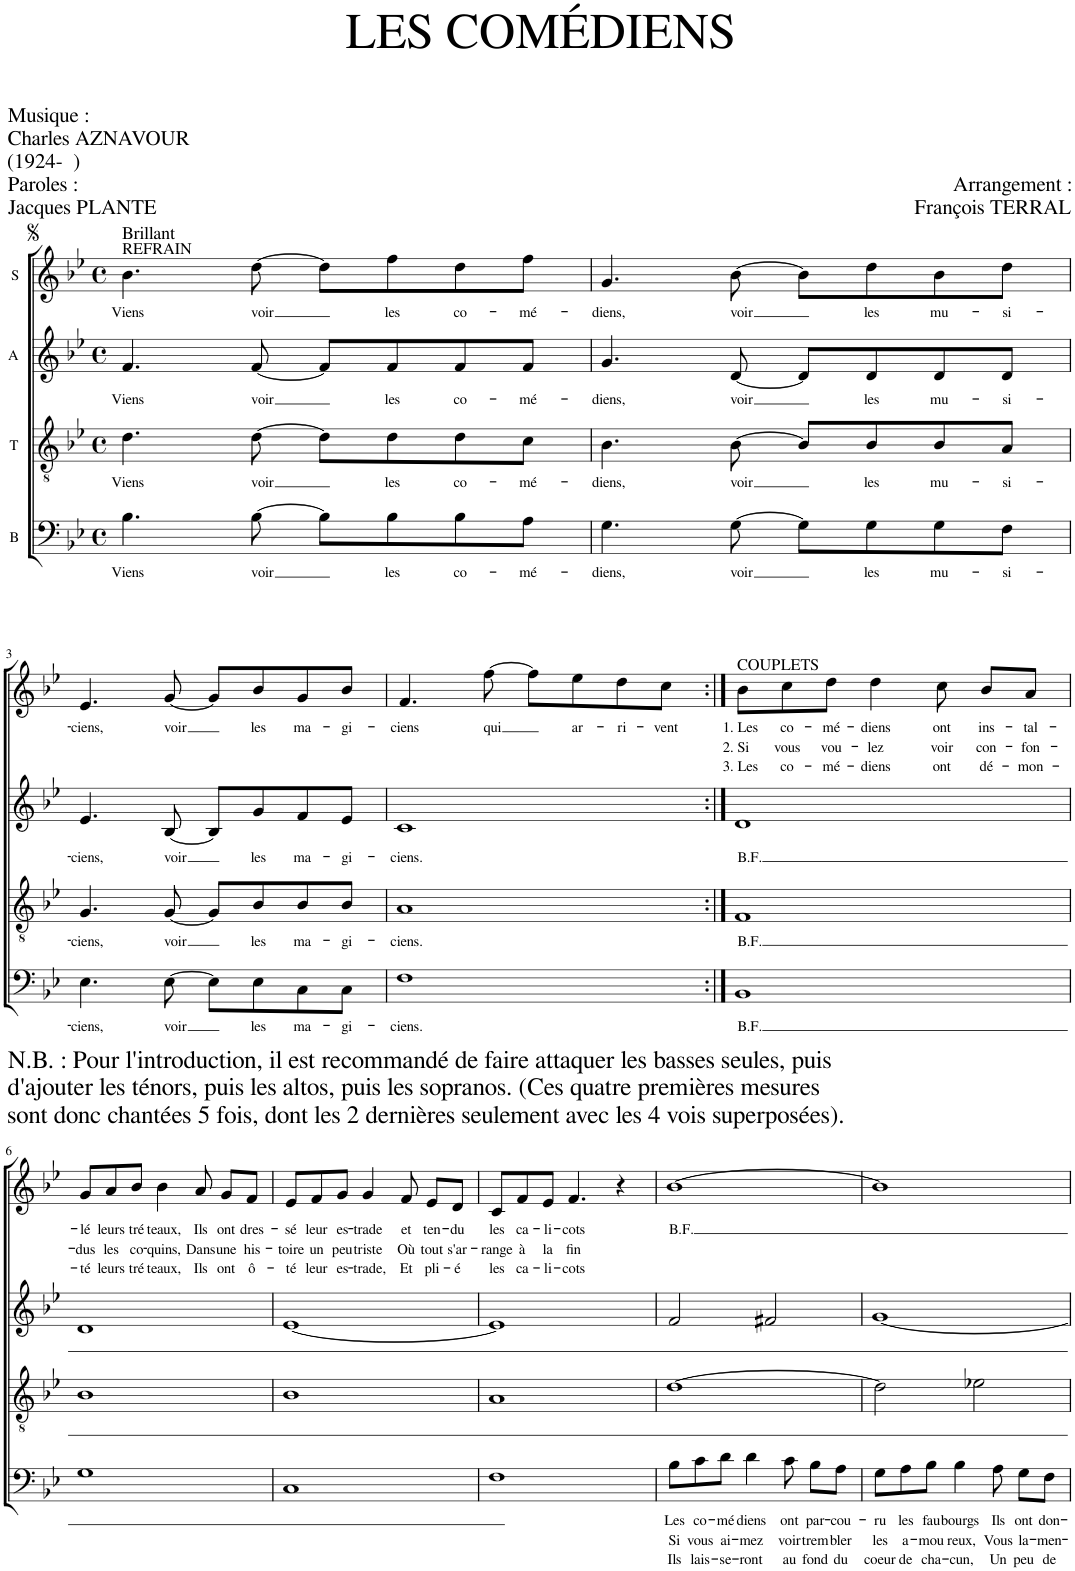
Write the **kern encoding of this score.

**kern	**text	**text	**text	**kern	**text	**kern	**text	**kern	**text	**text	**text
*part4	*part4	*part4	*part4	*part3	*part3	*part2	*part2	*part1	*part1	*part1	*part1
*staff4	*staff4	*staff4	*staff4	*staff3	*staff3	*staff2	*staff2	*staff1	*staff1	*staff1	*staff1
*I"B	*	*	*	*I"T	*	*I"A	*	*I"S	*	*	*
*clefF4	*	*	*	*clefGv2	*	*clefG2	*	*clefG2	*	*	*
*	*	*	*	*Trd4c7	*	*Trd1c2	*	*	*	*	*
*k[b-e-]	*	*	*	*k[b-e-]	*	*k[b-e-]	*	*k[b-e-]	*	*	*
*M4/4	*	*	*	*M4/4	*	*M4/4	*	*M4/4	*	*	*
*met(c)	*	*	*	*met(c)	*	*met(c)	*	*met(c)	*	*	*
=1	=1	=1	=1	=1	=1	=1	=1	=1	=1	=1	=1
!	!	!	!	!	!	!	!	!LO:TX:a:t=REFRAIN	!	!	!
!	!	!	!	!	!	!	!	!LO:TX:a:t=Brillant	!	!	!
!	!LO:LY:b	!	!	!	!LO:LY:b	!	!LO:LY:b	!	!LO:LY:b	!	!
4.B-\	Viens	.	.	4.d\	Viens	4.f/	Viens	4.b-\	Viens	.	.
!	!LO:LY:b	!	!	!	!LO:LY:b	!	!LO:LY:b	!	!LO:LY:b	!	!
[8B-\	voir	.	.	[8d\	voir	[8f/	voir	[8dd\	voir	.	.
8B-\L]	.	.	.	8d\L]	.	8f/L]	.	8dd\L]	.	.	.
!	!LO:LY:b	!	!	!	!LO:LY:b	!	!LO:LY:b	!	!LO:LY:b	!	!
8B-\	les	.	.	8d\	les	8f/	les	8ff\	les	.	.
!	!LO:LY:b	!	!	!	!LO:LY:b	!	!LO:LY:b	!	!LO:LY:b	!	!
8B-\	co-	.	.	8d\	co-	8f/	co-	8dd\	co-	.	.
!	!LO:LY:b	!	!	!	!LO:LY:b	!	!LO:LY:b	!	!LO:LY:b	!	!
8A\J	-mé-	.	.	8c\J	-mé-	8f/J	-mé-	8ff\J	-mé-	.	.
=2	=2	=2	=2	=2	=2	=2	=2	=2	=2	=2	=2
!	!LO:LY:b	!	!	!	!LO:LY:b	!	!LO:LY:b	!	!LO:LY:b	!	!
4.G\	-diens,	.	.	4.B-\	-diens,	4.g/	-diens,	4.g/	-diens,	.	.
!	!LO:LY:b	!	!	!	!LO:LY:b	!	!LO:LY:b	!	!LO:LY:b	!	!
[8G\	voir	.	.	[8B-\	voir	[8d/	voir	[8b-\	voir	.	.
8G\L]	.	.	.	8B-/L]	.	8d/L]	.	8b-\L]	.	.	.
!	!LO:LY:b	!	!	!	!LO:LY:b	!	!LO:LY:b	!	!LO:LY:b	!	!
8G\	les	.	.	8B-/	les	8d/	les	8dd\	les	.	.
!	!LO:LY:b	!	!	!	!LO:LY:b	!	!LO:LY:b	!	!LO:LY:b	!	!
8G\	mu-	.	.	8B-/	mu-	8d/	mu-	8b-\	mu-	.	.
!	!LO:LY:b	!	!	!	!LO:LY:b	!	!LO:LY:b	!	!LO:LY:b	!	!
8F\J	-si-	.	.	8A/J	-si-	8d/J	-si-	8dd\J	-si-	.	.
!!LO:LB:g=z
=3	=3	=3	=3	=3	=3	=3	=3	=3	=3	=3	=3
!	!LO:LY:b	!	!	!	!LO:LY:b	!	!LO:LY:b	!	!LO:LY:b	!	!
4.E-\	-ciens,	.	.	4.G/	-ciens,	4.e-/	-ciens,	4.e-/	-ciens,	.	.
!	!LO:LY:b	!	!	!	!LO:LY:b	!	!LO:LY:b	!	!LO:LY:b	!	!
[8E-\	voir	.	.	[8G/	voir	[8B-/	voir	[8g/	voir	.	.
8E-\L]	.	.	.	8G/L]	.	8B-/L]	.	8g/L]	.	.	.
!	!LO:LY:b	!	!	!	!LO:LY:b	!	!LO:LY:b	!	!LO:LY:b	!	!
8E-\	les	.	.	8B-/	les	8g/	les	8b-/	les	.	.
!	!LO:LY:b	!	!	!	!LO:LY:b	!	!LO:LY:b	!	!LO:LY:b	!	!
8C\	ma-	.	.	8B-/	ma-	8f/	ma-	8g/	ma-	.	.
!	!LO:LY:b	!	!	!	!LO:LY:b	!	!LO:LY:b	!	!LO:LY:b	!	!
8C\J	-gi-	.	.	8B-/J	-gi-	8e-/J	-gi-	8b-/J	-gi-	.	.
=4	=4	=4	=4	=4	=4	=4	=4	=4	=4	=4	=4
!	!LO:LY:b	!	!	!	!LO:LY:b	!	!LO:LY:b	!	!LO:LY:b	!	!
1F	-ciens.	.	.	1A	-ciens.	1c	-ciens.	4.f/	-ciens	.	.
!	!	!	!	!	!	!	!	!	!LO:LY:b	!	!
.	.	.	.	.	.	.	.	[8ff\	qui	.	.
.	.	.	.	.	.	.	.	8ff\L]	.	.	.
!	!	!	!	!	!	!	!	!	!LO:LY:b	!	!
.	.	.	.	.	.	.	.	8ee-\	ar-	.	.
!	!	!	!	!	!	!	!	!	!LO:LY:b	!	!
.	.	.	.	.	.	.	.	8dd\	-ri-	.	.
!	!	!	!	!	!	!	!	!	!LO:LY:b	!	!
.	.	.	.	.	.	.	.	8cc\J	-vent	.	.
=5:|!	=5:|!	=5:|!	=5:|!	=5:|!	=5:|!	=5:|!	=5:|!	=5:|!	=5:|!	=5:|!	=5:|!
!	!	!	!	!	!	!	!	!LO:TX:a:t=COUPLETS	!	!	!
!	!LO:LY:b	!	!	!	!LO:LY:b	!	!LO:LY:b	!	!LO:LY:b	!LO:LY:b	!LO:LY:b
1BB-	B.F.	.	.	1F	B.F.	1d	B.F.	8b-\L	1. Les	2. Si	3. Les
!	!	!	!	!	!	!	!	!	!LO:LY:b	!LO:LY:b	!LO:LY:b
.	.	.	.	.	.	.	.	8cc\	co-	vous	co-
!	!	!	!	!	!	!	!	!	!LO:LY:b	!LO:LY:b	!LO:LY:b
.	.	.	.	.	.	.	.	8dd\J	-mé-	vou-	-mé-
!	!	!	!	!	!	!	!	!	!LO:LY:b	!LO:LY:b	!LO:LY:b
.	.	.	.	.	.	.	.	4dd\	-diens	-lez	-diens
!	!	!	!	!	!	!	!	!	!LO:LY:b	!LO:LY:b	!LO:LY:b
.	.	.	.	.	.	.	.	8cc\	ont	voir	ont
!	!	!	!	!	!	!	!	!	!LO:LY:b	!LO:LY:b	!LO:LY:b
.	.	.	.	.	.	.	.	8b-/L	ins-	con-	dé-
!	!	!	!	!	!	!	!	!	!LO:LY:b	!LO:LY:b	!LO:LY:b
.	.	.	.	.	.	.	.	8a/J	-tal-	-fon-	-mon-
!!LO:LB:g=z
=6	=6	=6	=6	=6	=6	=6	=6	=6	=6	=6	=6
!	!	!	!	!	!	!	!	!	!LO:LY:b	!LO:LY:b	!LO:LY:b
1G	.	.	.	1B-	.	1d	.	8g/L	-lé	-dus	-té
!	!	!	!	!	!	!	!	!	!LO:LY:b	!LO:LY:b	!LO:LY:b
.	.	.	.	.	.	.	.	8a/	leurs	les	leurs
!	!	!	!	!	!	!	!	!	!LO:LY:b	!LO:LY:b	!LO:LY:b
.	.	.	.	.	.	.	.	8b-/J	tré-	co-	tré-
!	!	!	!	!	!	!	!	!	!LO:LY:b	!LO:LY:b	!LO:LY:b
.	.	.	.	.	.	.	.	4b-\	-teaux,	-quins,	-teaux,
!	!	!	!	!	!	!	!	!	!LO:LY:b	!LO:LY:b	!LO:LY:b
.	.	.	.	.	.	.	.	8a/	Ils	Dans	Ils
!	!	!	!	!	!	!	!	!	!LO:LY:b	!LO:LY:b	!LO:LY:b
.	.	.	.	.	.	.	.	8g/L	ont	une	ont
!	!	!	!	!	!	!	!	!	!LO:LY:b	!LO:LY:b	!LO:LY:b
.	.	.	.	.	.	.	.	8f/J	dres-	his-	ô-
=7	=7	=7	=7	=7	=7	=7	=7	=7	=7	=7	=7
!	!	!	!	!	!	!	!	!	!LO:LY:b	!LO:LY:b	!LO:LY:b
1C	.	.	.	1B-	.	[1e-	.	8e-/L	-sé	-toire	-té
!	!	!	!	!	!	!	!	!	!LO:LY:b	!LO:LY:b	!LO:LY:b
.	.	.	.	.	.	.	.	8f/	leur	un	leur
!	!	!	!	!	!	!	!	!	!LO:LY:b	!LO:LY:b	!LO:LY:b
.	.	.	.	.	.	.	.	8g/J	es-	peu	es-
!	!	!	!	!	!	!	!	!	!LO:LY:b	!LO:LY:b	!LO:LY:b
.	.	.	.	.	.	.	.	4g/	-trade	triste	-trade,
!	!	!	!	!	!	!	!	!	!LO:LY:b	!LO:LY:b	!LO:LY:b
.	.	.	.	.	.	.	.	8f/	et	Où	Et
!	!	!	!	!	!	!	!	!	!LO:LY:b	!LO:LY:b	!LO:LY:b
.	.	.	.	.	.	.	.	8e-/L	ten-	tout	pli-
!	!	!	!	!	!	!	!	!	!LO:LY:b	!LO:LY:b	!LO:LY:b
.	.	.	.	.	.	.	.	8d/J	-du	s'ar-	-é
=8	=8	=8	=8	=8	=8	=8	=8	=8	=8	=8	=8
!	!	!	!	!	!	!	!	!	!LO:LY:b	!LO:LY:b	!LO:LY:b
1F	.	.	.	1A	.	1e-]	.	8c/L	les	-range	les
!	!	!	!	!	!	!	!	!	!LO:LY:b	!LO:LY:b	!LO:LY:b
.	.	.	.	.	.	.	.	8f/	ca-	à	ca-
!	!	!	!	!	!	!	!	!	!LO:LY:b	!LO:LY:b	!LO:LY:b
.	.	.	.	.	.	.	.	8e-/J	-li-	la	-li-
!	!	!	!	!	!	!	!	!	!LO:LY:b	!LO:LY:b	!LO:LY:b
.	.	.	.	.	.	.	.	4.f/	-cots	fin	-cots
.	.	.	.	.	.	.	.	4r	.	.	.
=9	=9	=9	=9	=9	=9	=9	=9	=9	=9	=9	=9
!	!LO:LY:b	!LO:LY:b	!LO:LY:b	!	!	!	!	!	!LO:LY:b	!	!
8B-\L	Les	Si	Ils	[1d	.	2f/	.	[1b-	B.F.	.	.
!	!LO:LY:b	!LO:LY:b	!LO:LY:b	!	!	!	!	!	!	!	!
8c\	co-	vous	lais-	.	.	.	.	.	.	.	.
!	!LO:LY:b	!LO:LY:b	!LO:LY:b	!	!	!	!	!	!	!	!
8d\J	-mé-	ai-	-se-	.	.	.	.	.	.	.	.
!	!LO:LY:b	!LO:LY:b	!LO:LY:b	!	!	!	!	!	!	!	!
4d\	-diens	-mez	-ront	.	.	.	.	.	.	.	.
.	.	.	.	.	.	2f#X/	.	.	.	.	.
!	!LO:LY:b	!LO:LY:b	!LO:LY:b	!	!	!	!	!	!	!	!
8c\	ont	voir	au	.	.	.	.	.	.	.	.
!	!LO:LY:b	!LO:LY:b	!LO:LY:b	!	!	!	!	!	!	!	!
8B-\L	par-	trem-	fond	.	.	.	.	.	.	.	.
!	!LO:LY:b	!LO:LY:b	!LO:LY:b	!	!	!	!	!	!	!	!
8A\J	-cou-	-bler	du	.	.	.	.	.	.	.	.
=10	=10	=10	=10	=10	=10	=10	=10	=10	=10	=10	=10
!	!LO:LY:b	!LO:LY:b	!LO:LY:b	!	!	!	!	!	!	!	!
8G\L	-ru	les	coeur	2d\]	.	[1g	.	1b-]	.	.	.
!	!LO:LY:b	!LO:LY:b	!LO:LY:b	!	!	!	!	!	!	!	!
8A\	les	a-	de	.	.	.	.	.	.	.	.
!	!LO:LY:b	!LO:LY:b	!LO:LY:b	!	!	!	!	!	!	!	!
8B-\J	fau-	-mou-	cha-	.	.	.	.	.	.	.	.
!	!LO:LY:b	!LO:LY:b	!LO:LY:b	!	!	!	!	!	!	!	!
4B-\	-bourgs	-reux,	-cun,	.	.	.	.	.	.	.	.
.	.	.	.	2e-X\	.	.	.	.	.	.	.
!	!LO:LY:b	!LO:LY:b	!LO:LY:b	!	!	!	!	!	!	!	!
8A\	Ils	Vous	Un	.	.	.	.	.	.	.	.
!	!LO:LY:b	!LO:LY:b	!LO:LY:b	!	!	!	!	!	!	!	!
8G\L	ont	la-	peu	.	.	.	.	.	.	.	.
!	!LO:LY:b	!LO:LY:b	!LO:LY:b	!	!	!	!	!	!	!	!
8F\J	don-	-men-	de	.	.	.	.	.	.	.	.
=	=	=	=	=	=	=	=	=	=	=	=
*-	*-	*-	*-	*-	*-	*-	*-	*-	*-	*-	*-
